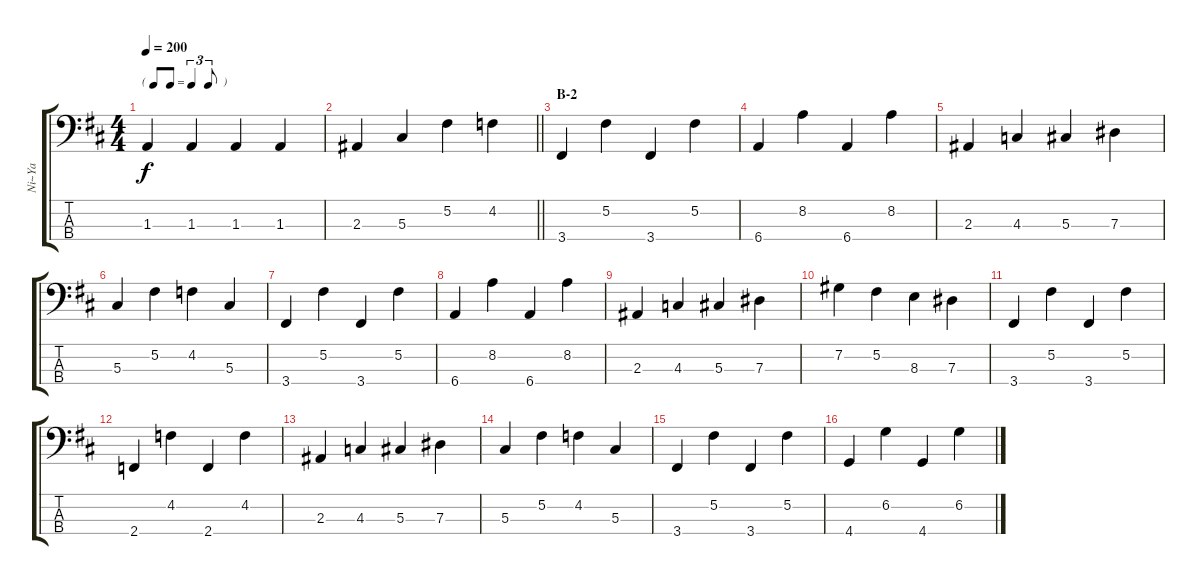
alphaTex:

\track ("Ni~Ya" "Ni~Ya") {instrument electricbasspick}
\staff {score tabs}
\tuning (Gb2 Db2 Ab1 Eb1) {hide}
\ts (4 4)
\tf triplet8th
\tempo 200
\clef f4
\ks d
1.3.4{dy f} 1.3.4 1.3.4 1.3.4 |
\barLineRight lightlight
2.3.4 5.3.4 5.2.4 4.2.4 |
\section ("" "B-2")
3.4.4 5.2.4 3.4.4 5.2.4 |
6.4.4 8.2.4 6.4.4 8.2.4 |
2.3.4 4.3.4 5.3.4 7.3.4 |
5.3.4 5.2.4 4.2.4 5.3.4 |
3.4.4 5.2.4 3.4.4 5.2.4 |
6.4.4 8.2.4 6.4.4 8.2.4 |
2.3.4 4.3.4 5.3.4 7.3.4 |
7.2.4 5.2.4 8.3.4 7.3.4 |
3.4.4 5.2.4 3.4.4 5.2.4 |
2.4.4 4.2.4 2.4.4 4.2.4 |
2.3.4 4.3.4 5.3.4 7.3.4 |
5.3.4 5.2.4 4.2.4 5.3.4 |
3.4.4 5.2.4 3.4.4 5.2.4 |
4.4.4 6.2.4 4.4.4 6.2.4
